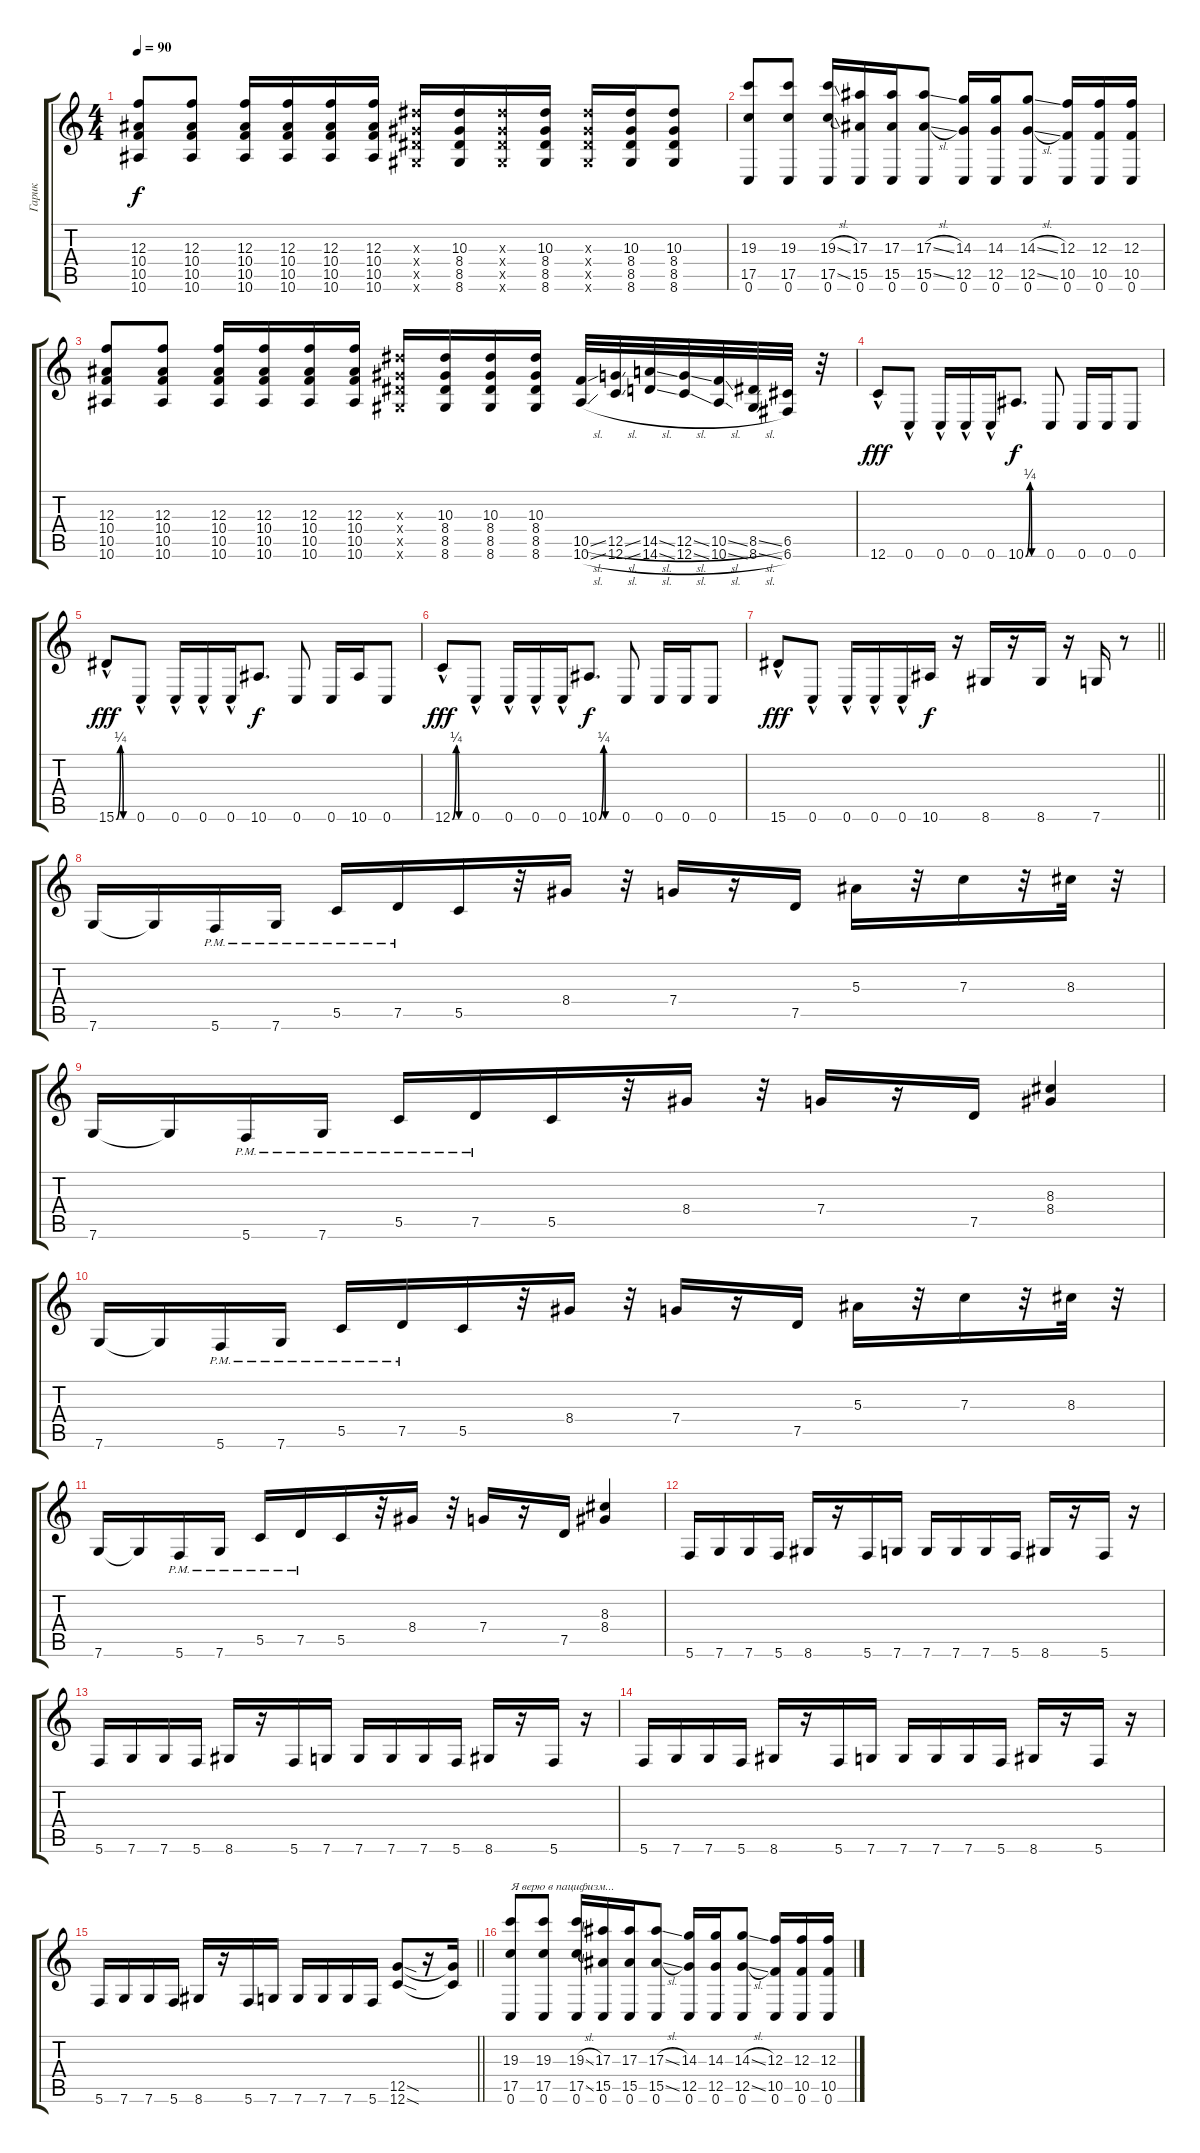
\track ("Гарик" "Гарик") {instrument electricguitarclean}
\staff {score tabs}
\tuning (D4 A3 F3 C3 G2 C2) {hide}
\ts (4 4)
\tempo 90
\clef g2
\ks c
(12.3 10.4 10.5 10.6).8{dy f} (12.3 10.4 10.5 10.6).8 (12.3 10.4 10.5 10.6).16 (12.3 10.4 10.5 10.6).16 (12.3 10.4 10.5 10.6).16 (12.3 10.4 10.5 10.6).16 (10.3{x} 8.4{x} 8.5{x} 8.6{x}).16 (10.3 8.4 8.5 8.6).16 (10.3{x} 8.4{x} 8.5{x} 8.6{x}).16 (10.3 8.4 8.5 8.6).16 (10.3{x} 8.4{x} 8.5{x} 8.6{x}).16 (10.3 8.4 8.5 8.6).16 (10.3 8.4 8.5 8.6).8 |
(19.3 17.5 0.6).8 (19.3 17.5 0.6).8 (19.3{sl} 17.5{sl} 0.6).16 (17.3 15.5 0.6).16 (17.3 15.5 0.6).16 (17.3{sl} 15.5{sl} 0.6).8 (14.3 12.5 0.6).16 (14.3 12.5 0.6).16 (14.3{sl} 12.5{sl} 0.6).8 (12.3 10.5 0.6).16 (12.3 10.5 0.6).16 (12.3 10.5 0.6).16 |
(12.3 10.4 10.5 10.6).8 (12.3 10.4 10.5 10.6).8 (12.3 10.4 10.5 10.6).16 (12.3 10.4 10.5 10.6).16 (12.3 10.4 10.5 10.6).16 (12.3 10.4 10.5 10.6).16 (10.3{x} 8.4{x} 8.5{x} 8.6{x}).16 (10.3 8.4 8.5 8.6).16 (10.3 8.4 8.5 8.6).16 (10.3 8.4 8.5 8.6).16 (10.5{sl} 10.6{sl}).32 (12.5{sl} 12.6{sl}).32 (14.5{sl} 14.6{sl}).32 (12.5{sl} 12.6{sl}).32 (10.5{sl} 10.6{sl}).32 (8.5{sl} 8.6{sl}).32 (6.5 6.6).32 r.32 |
12.6{hac}.8{dy fff} 0.6{hac}.8 0.6{hac}.16 0.6{hac}.16 0.6{hac}.16 10.6{be (custom 0 0 15 1 21 0 60 0)}.8{d dy f} 0.6.8 0.6.16 0.6.16 0.6.8 |
15.6{be (custom 0 0 15 1 25 0 60 0) hac}.8{dy fff} 0.6{hac}.8 0.6{hac}.16 0.6{hac}.16 0.6{hac}.16 10.6.8{d dy f} 0.6.8 0.6.16 10.6.16 0.6.8 |
12.6{be (custom 0 0 15 1 25 0 60 0) hac}.8{dy fff} 0.6{hac}.8 0.6{hac}.16 0.6{hac}.16 0.6{hac}.16 10.6{be (custom 0 0 15 1 20 0 60 0)}.8{d dy f} 0.6.8 0.6.16 0.6.16 0.6.8 |
\barLineRight lightlight
15.6{hac}.8{dy fff} 0.6{hac}.8 0.6{hac}.16 0.6{hac}.16 0.6{hac}.16 10.6.16{dy f} r.16 8.6.16 r.16 8.6.16 r.16 7.6.16 r.8 |
7.6.16 7.6{t}.16 5.6{pm}.16 7.6{pm}.16 5.5{pm}.16 7.5{pm}.16 5.5.16 r.32 8.4.16 r.32 7.4.16 r.16 7.5.16 5.3.16 r.32 7.3.16 r.32 8.3.32 r.32 |
7.6.16 7.6{t}.16 5.6{pm}.16 7.6{pm}.16 5.5{pm}.16 7.5{pm}.16 5.5.16 r.32 8.4.16 r.32 7.4.16 r.16 7.5.16 (8.3 8.4).4 |
7.6.16 7.6{t}.16 5.6{pm}.16 7.6{pm}.16 5.5{pm}.16 7.5{pm}.16 5.5.16 r.32 8.4.16 r.32 7.4.16 r.16 7.5.16 5.3.16 r.32 7.3.16 r.32 8.3.32 r.32 |
7.6.16 7.6{t}.16 5.6{pm}.16 7.6{pm}.16 5.5{pm}.16 7.5{pm}.16 5.5.16 r.32 8.4.16 r.32 7.4.16 r.16 7.5.16 (8.3 8.4).4 |
5.6.16 7.6.16 7.6.16 5.6.16 8.6.16 r.16 5.6.16 7.6.16 7.6.16 7.6.16 7.6.16 5.6.16 8.6.16 r.16 5.6.16 r.16 |
5.6.16 7.6.16 7.6.16 5.6.16 8.6.16 r.16 5.6.16 7.6.16 7.6.16 7.6.16 7.6.16 5.6.16 8.6.16 r.16 5.6.16 r.16 |
5.6.16 7.6.16 7.6.16 5.6.16 8.6.16 r.16 5.6.16 7.6.16 7.6.16 7.6.16 7.6.16 5.6.16 8.6.16 r.16 5.6.16 r.16 |
\barLineRight lightlight
5.6.16 7.6.16 7.6.16 5.6.16 8.6.16 r.16 5.6.16 7.6.16 7.6.16 7.6.16 7.6.16 5.6.16 (12.5{sod} 12.6{sod}).8 r.16 (12.5{t} 12.6{t}).16 |
(19.3 17.5 0.6).8{txt "Я верю в пацифизм..."} (19.3 17.5 0.6).8 (19.3{sl} 17.5{sl} 0.6).16 (17.3 15.5 0.6).16 (17.3 15.5 0.6).16 (17.3{sl} 15.5{sl} 0.6).8 (14.3 12.5 0.6).16 (14.3 12.5 0.6).16 (14.3{sl} 12.5{sl} 0.6).8 (12.3 10.5 0.6).16 (12.3 10.5 0.6).16 (12.3 10.5 0.6).16
